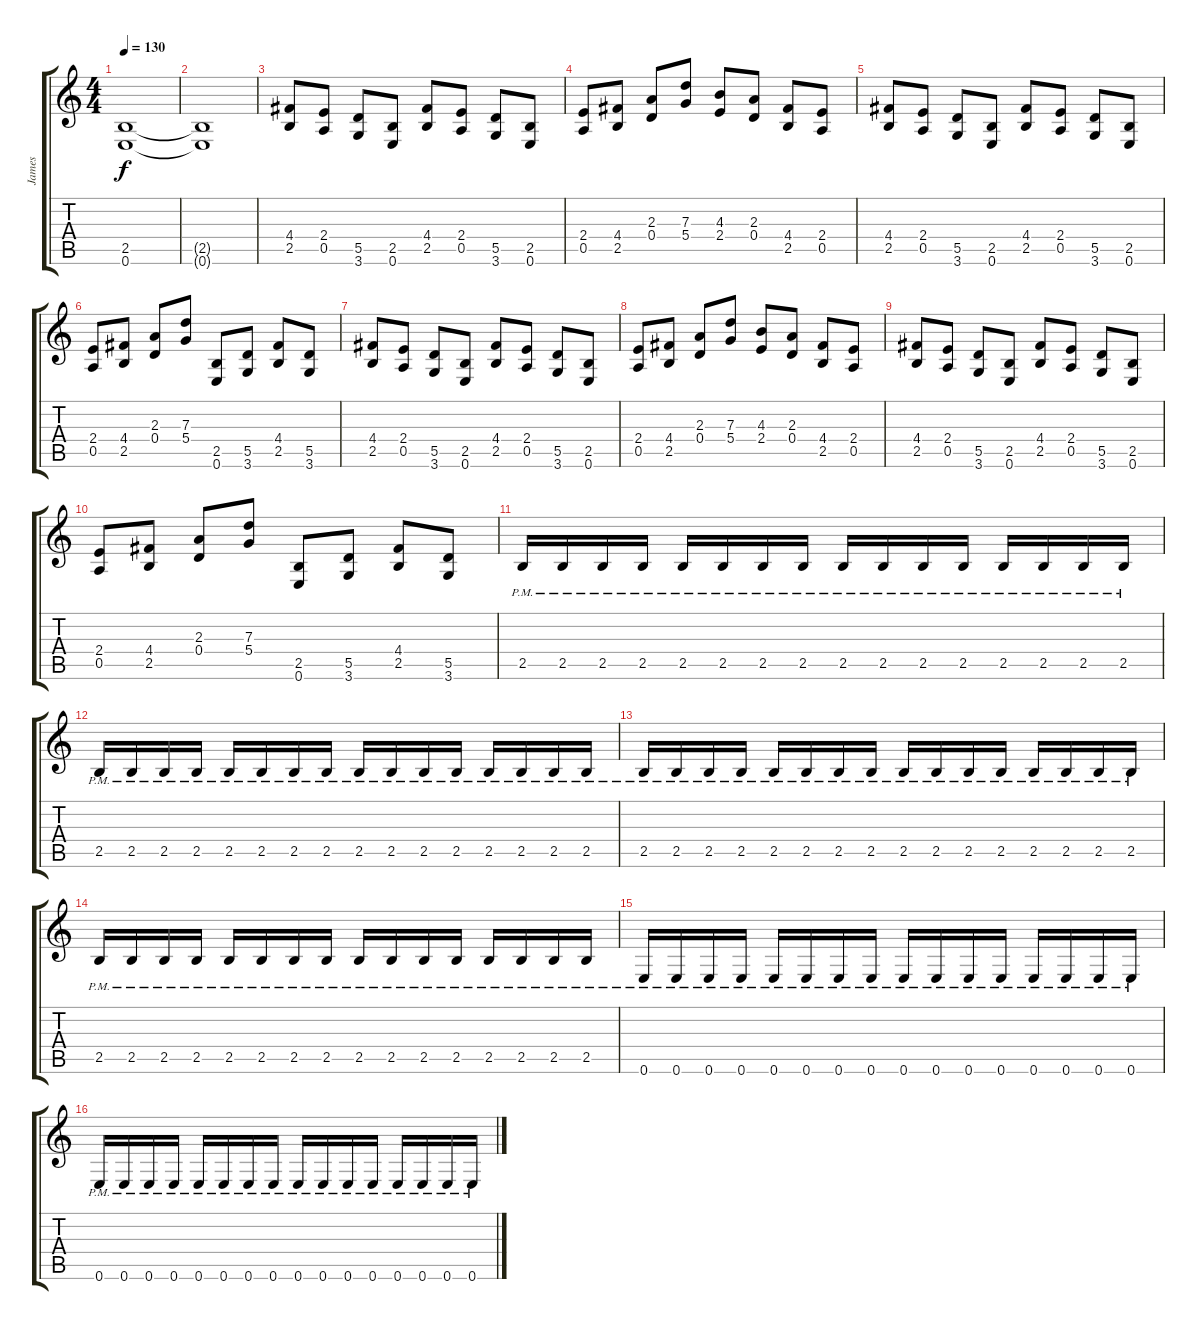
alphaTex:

\track ("James" "James") {instrument overdrivenguitar}
\staff {score tabs}
\tuning (E4 B3 G3 D3 A2 E2) {hide}
\ts (4 4)
\tempo 130
\clef g2
\ks c
(2.5{t} 0.6{t}).1{dy f} |
(2.5{t} 0.6{t}).1 |
(4.4 2.5).8 (2.4 0.5).8 (5.5 3.6).8 (2.5 0.6).8 (4.4 2.5).8 (2.4 0.5).8 (5.5 3.6).8 (2.5 0.6).8 |
(2.4 0.5).8 (4.4 2.5).8 (2.3 0.4).8 (7.3 5.4).8 (4.3 2.4).8 (2.3 0.4).8 (4.4 2.5).8 (2.4 0.5).8 |
(4.4 2.5).8 (2.4 0.5).8 (5.5 3.6).8 (2.5 0.6).8 (4.4 2.5).8 (2.4 0.5).8 (5.5 3.6).8 (2.5 0.6).8 |
(2.4 0.5).8 (4.4 2.5).8 (2.3 0.4).8 (7.3 5.4).8 (2.5 0.6).8 (5.5 3.6).8 (4.4 2.5).8 (5.5 3.6).8 |
(4.4 2.5).8 (2.4 0.5).8 (5.5 3.6).8 (2.5 0.6).8 (4.4 2.5).8 (2.4 0.5).8 (5.5 3.6).8 (2.5 0.6).8 |
(2.4 0.5).8 (4.4 2.5).8 (2.3 0.4).8 (7.3 5.4).8 (4.3 2.4).8 (2.3 0.4).8 (4.4 2.5).8 (2.4 0.5).8 |
(4.4 2.5).8 (2.4 0.5).8 (5.5 3.6).8 (2.5 0.6).8 (4.4 2.5).8 (2.4 0.5).8 (5.5 3.6).8 (2.5 0.6).8 |
(2.4 0.5).8 (4.4 2.5).8 (2.3 0.4).8 (7.3 5.4).8 (2.5 0.6).8 (5.5 3.6).8 (4.4 2.5).8 (5.5 3.6).8 |
2.5{pm}.16 2.5{pm}.16 2.5{pm}.16 2.5{pm}.16 2.5{pm}.16 2.5{pm}.16 2.5{pm}.16 2.5{pm}.16 2.5{pm}.16 2.5{pm}.16 2.5{pm}.16 2.5{pm}.16 2.5{pm}.16 2.5{pm}.16 2.5{pm}.16 2.5{pm}.16 |
2.5{pm}.16 2.5{pm}.16 2.5{pm}.16 2.5{pm}.16 2.5{pm}.16 2.5{pm}.16 2.5{pm}.16 2.5{pm}.16 2.5{pm}.16 2.5{pm}.16 2.5{pm}.16 2.5{pm}.16 2.5{pm}.16 2.5{pm}.16 2.5{pm}.16 2.5{pm}.16 |
2.5{pm}.16 2.5{pm}.16 2.5{pm}.16 2.5{pm}.16 2.5{pm}.16 2.5{pm}.16 2.5{pm}.16 2.5{pm}.16 2.5{pm}.16 2.5{pm}.16 2.5{pm}.16 2.5{pm}.16 2.5{pm}.16 2.5{pm}.16 2.5{pm}.16 2.5{pm}.16 |
2.5{pm}.16 2.5{pm}.16 2.5{pm}.16 2.5{pm}.16 2.5{pm}.16 2.5{pm}.16 2.5{pm}.16 2.5{pm}.16 2.5{pm}.16 2.5{pm}.16 2.5{pm}.16 2.5{pm}.16 2.5{pm}.16 2.5{pm}.16 2.5{pm}.16 2.5{pm}.16 |
0.6{pm}.16 0.6{pm}.16 0.6{pm}.16 0.6{pm}.16 0.6{pm}.16 0.6{pm}.16 0.6{pm}.16 0.6{pm}.16 0.6{pm}.16 0.6{pm}.16 0.6{pm}.16 0.6{pm}.16 0.6{pm}.16 0.6{pm}.16 0.6{pm}.16 0.6{pm}.16 |
0.6{pm}.16 0.6{pm}.16 0.6{pm}.16 0.6{pm}.16 0.6{pm}.16 0.6{pm}.16 0.6{pm}.16 0.6{pm}.16 0.6{pm}.16 0.6{pm}.16 0.6{pm}.16 0.6{pm}.16 0.6{pm}.16 0.6{pm}.16 0.6{pm}.16 0.6{pm}.16
